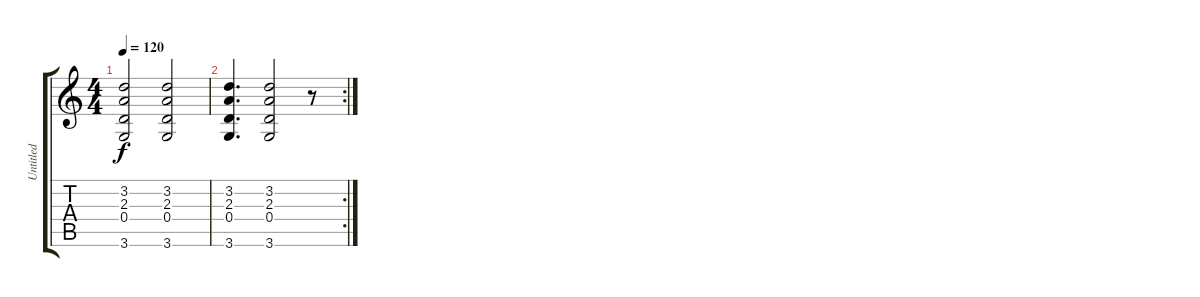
\track ("Untitled" "Untitled") {instrument distortionguitar}
\staff {score tabs}
\tuning (E4 B3 G3 D3 A2 E2) {hide}
\ts (4 4)
\tempo 120
\clef g2
\ks c
(3.2 2.3 0.4 3.6).2{dy f} (3.2 2.3 0.4 3.6).2 |
\rc 2
(3.2 2.3 0.4 3.6).4{d} (3.2 2.3 0.4 3.6).2 r.8
